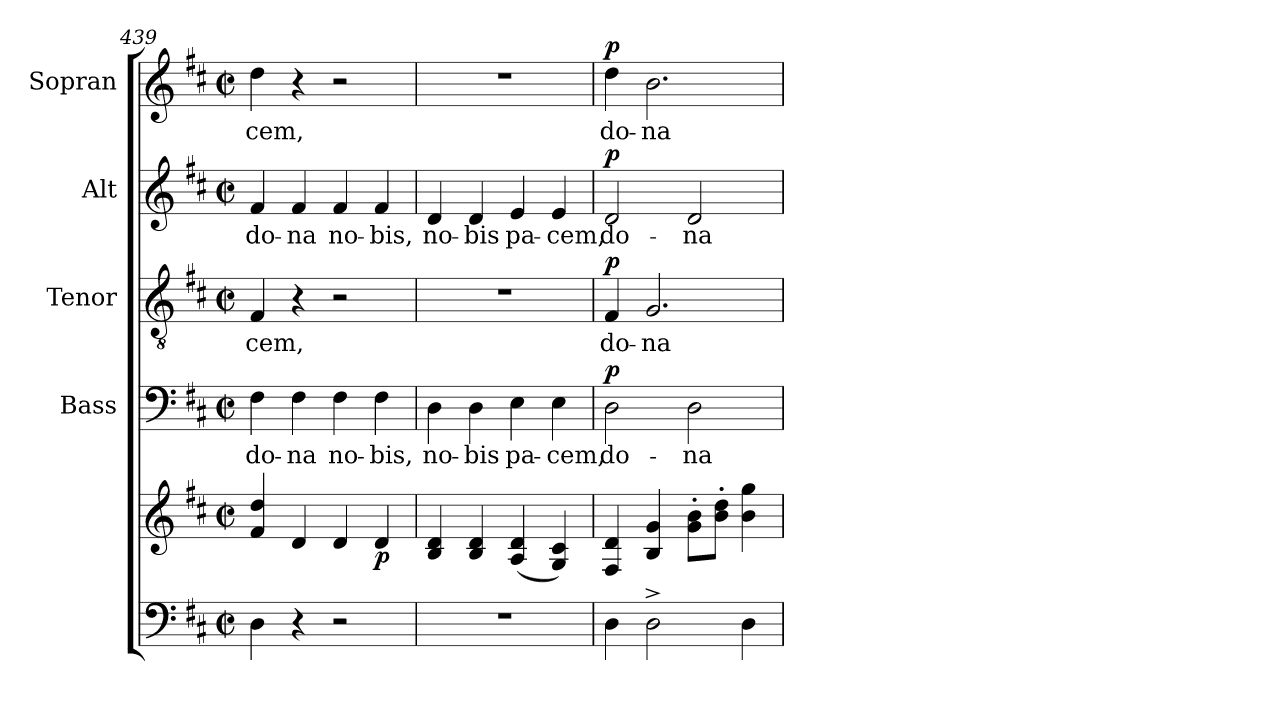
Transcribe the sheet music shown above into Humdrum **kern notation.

**kern	**kern	**dynam	**kern	**text	**dynam	**kern	**text	**dynam	**kern	**text	**dynam	**kern	**text	**dynam
*part5	*part5	*part5	*part4	*part4	*part4	*part3	*part3	*part3	*part2	*part2	*part2	*part1	*part1	*part1
*staff6	*staff5	*staff5/6	*staff4	*staff4	*staff4	*staff3	*staff3	*staff3	*staff2	*staff2	*staff2	*staff1	*staff1	*staff1
*	*	*	*I"Bass	*	*	*I"Tenor	*	*	*I"Alt	*	*	*I"Sopran	*	*
*	*	*	*I'B.	*	*	*I'T.	*	*	*I'A.	*	*	*I'S.	*	*
*clefF4	*clefG2	*	*clefF4	*	*	*clefGv2	*	*	*clefG2	*	*	*clefG2	*	*
*k[f#c#]	*k[f#c#]	*	*k[f#c#]	*	*	*k[f#c#]	*	*	*k[f#c#]	*	*	*k[f#c#]	*	*
*D:	*D:	*	*D:	*	*	*D:	*	*	*D:	*	*	*D:	*	*
*M2/2	*M2/2	*	*M2/2	*	*	*M2/2	*	*	*M2/2	*	*	*M2/2	*	*
*met(c|)	*met(c|)	*	*met(c|)	*	*	*met(c|)	*	*	*met(c|)	*	*	*met(c|)	*	*
=439	=439	=439	=439	=439	=439	=439	=439	=439	=439	=439	=439	=439	=439	=439
!	!	!	!	!LO:LY:b	!	!	!LO:LY:b	!	!	!LO:LY:b	!	!	!LO:LY:b	!
4D\	4f#/ 4dd/	.	4F#\	do-	.	4F#/	-cem,	.	4f#/	do-	.	4dd\	-cem,	.
!	!	!	!	!LO:LY:b	!	!	!	!	!	!LO:LY:b	!	!	!	!
4r	4d/	.	4F#\	-na	.	4r	.	.	4f#/	-na	.	4r	.	.
!	!	!	!	!LO:LY:b	!	!	!	!	!	!LO:LY:b	!	!	!	!
2r	4d/	.	4F#\	no-	.	2r	.	.	4f#/	no-	.	2r	.	.
!	!	!LO:DY:b	!	!LO:LY:b	!	!	!	!	!	!LO:LY:b	!	!	!	!
.	4d/	p	4F#\	-bis,	.	.	.	.	4f#/	-bis,	.	.	.	.
=440	=440	=440	=440	=440	=440	=440	=440	=440	=440	=440	=440	=440	=440	=440
!	!	!	!	!LO:LY:b	!	!	!	!	!	!LO:LY:b	!	!	!	!
1r	4B/ 4d/	.	4D\	no-	.	1r	.	.	4d/	no-	.	1r	.	.
!	!	!	!	!LO:LY:b	!	!	!	!	!	!LO:LY:b	!	!	!	!
.	4B/ 4d/	.	4D\	-bis	.	.	.	.	4d/	-bis	.	.	.	.
!	!	!	!	!LO:LY:b	!	!	!	!	!	!LO:LY:b	!	!	!	!
.	(<4A/ 4d/	.	4E\	pa-	.	.	.	.	4e/	pa-	.	.	.	.
!	!	!	!	!LO:LY:b	!	!	!	!	!	!LO:LY:b	!	!	!	!
.	4G/ 4c#/)	.	4E\	-cem,	.	.	.	.	4e/	-cem,	.	.	.	.
=441	=441	=441	=441	=441	=441	=441	=441	=441	=441	=441	=441	=441	=441	=441
!	!	!	!	!LO:LY:b	!LO:DY:a	!	!LO:LY:b	!LO:DY:a	!	!LO:LY:b	!LO:DY:a	!	!LO:LY:b	!LO:DY:a
4D\	4F#/ 4d/	.	2D\	do-	p	4F#/	do-	p	2d/	do-	p	4dd\	do-	p
!	!	!	!	!	!	!	!LO:LY:b	!	!	!	!	!	!LO:LY:b	!
2D^>\	4B/ 4g/	.	.	.	.	2.G/	-na	.	.	.	.	2.b\	-na	.
!	!	!	!	!LO:LY:b	!	!	!	!	!	!LO:LY:b	!	!	!	!
.	8g\'> 8b\'>L	.	2D\	-na	.	.	.	.	2d/	-na	.	.	.	.
.	8b\'> 8dd\'>J	.	.	.	.	.	.	.	.	.	.	.	.	.
4D\	4b\ 4gg\	.	.	.	.	.	.	.	.	.	.	.	.	.
=	=	=	=	=	=	=	=	=	=	=	=	=	=	=
*-	*-	*-	*-	*-	*-	*-	*-	*-	*-	*-	*-	*-	*-	*-
